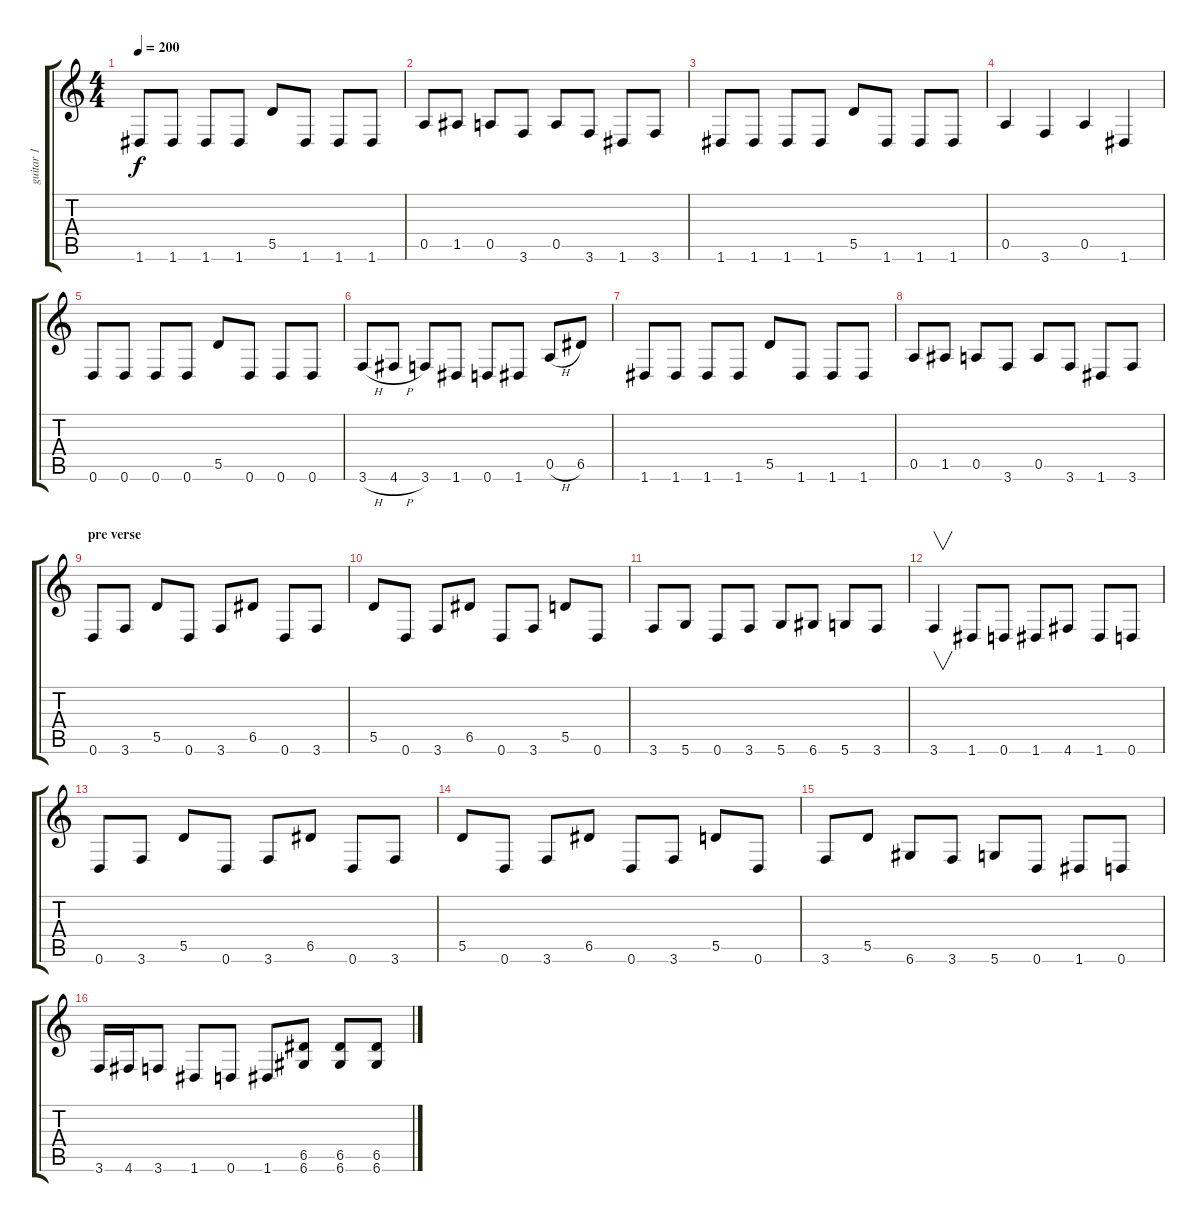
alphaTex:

\track ("guitar 1" "guitar 1") {instrument distortionguitar}
\staff {score tabs}
\tuning (E4 B3 G3 D3 A2 D2) {hide}
\ts (4 4)
\tempo 200
\clef g2
\ks c
1.6.8{dy f} 1.6.8 1.6.8 1.6.8 5.5.8 1.6.8 1.6.8 1.6.8 |
0.5.8 1.5.8 0.5.8 3.6.8 0.5.8 3.6.8 1.6.8 3.6.8 |
1.6.8 1.6.8 1.6.8 1.6.8 5.5.8 1.6.8 1.6.8 1.6.8 |
0.5.4 3.6.4 0.5.4 1.6.4 |
0.6.8 0.6.8 0.6.8 0.6.8 5.5.8 0.6.8 0.6.8 0.6.8 |
3.6{h}.8 4.6{h}.8 3.6.8 1.6.8 0.6.8 1.6.8 0.5{h}.8 6.5.8 |
1.6.8 1.6.8 1.6.8 1.6.8 5.5.8 1.6.8 1.6.8 1.6.8 |
0.5.8 1.5.8 0.5.8 3.6.8 0.5.8 3.6.8 1.6.8 3.6.8 |
\section ("" "pre verse ")
0.6.8 3.6.8 5.5.8 0.6.8 3.6.8 6.5.8 0.6.8 3.6.8 |
5.5.8 0.6.8 3.6.8 6.5.8 0.6.8 3.6.8 5.5.8 0.6.8 |
3.6.8 5.6.8 0.6.8 3.6.8 5.6.8 6.6.8 5.6.8 3.6.8 |
3.6.4{v} 1.6.8 0.6.8 1.6.8 4.6.8 1.6.8 0.6.8 |
0.6.8 3.6.8 5.5.8 0.6.8 3.6.8 6.5.8 0.6.8 3.6.8 |
5.5.8 0.6.8 3.6.8 6.5.8 0.6.8 3.6.8 5.5.8 0.6.8 |
3.6.8 5.5.8 6.6.8 3.6.8 5.6.8 0.6.8 1.6.8 0.6.8 |
3.6.16 4.6.16 3.6.8 1.6.8 0.6.8 1.6.8 (6.5 6.6).8 (6.5 6.6).8 (6.5 6.6).8
